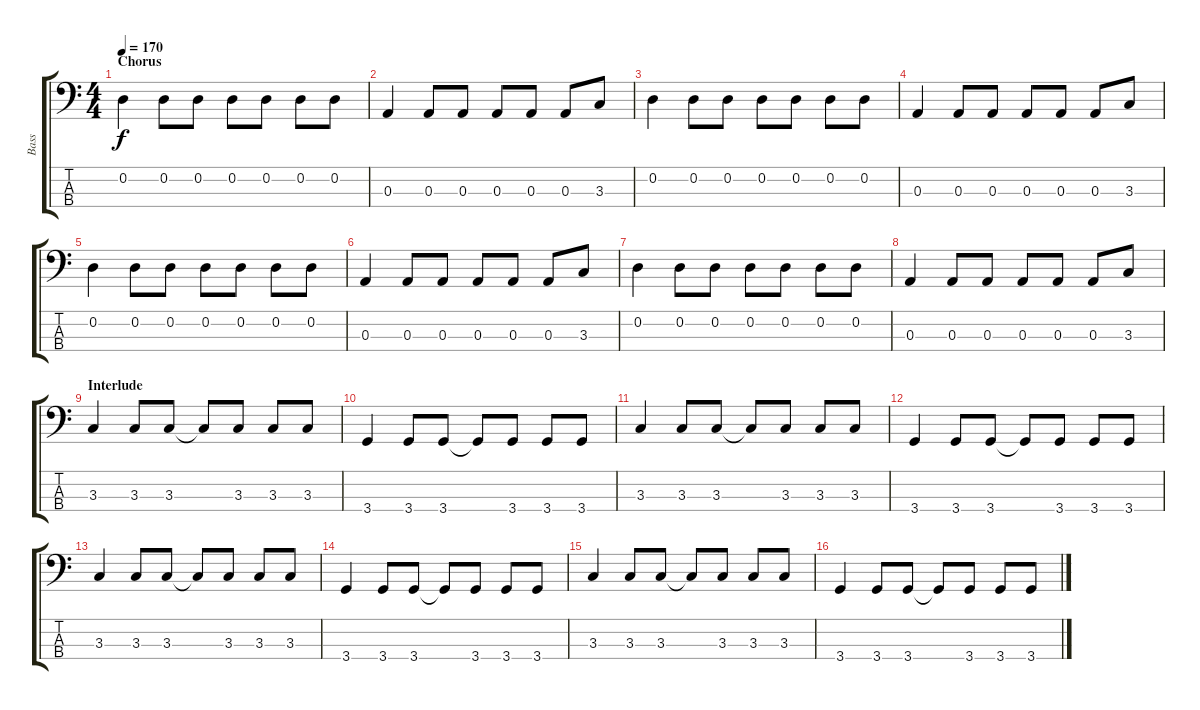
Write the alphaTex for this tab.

\track ("Bass" "Bass") {instrument electricbassfinger}
\staff {score tabs}
\tuning (G2 D2 A1 E1) {hide}
\ts (4 4)
\section ("" "Chorus")
\tempo 170
\clef f4
\ks c
0.2.4{dy f} 0.2.8 0.2.8 0.2.8 0.2.8 0.2.8 0.2.8 |
0.3.4 0.3.8 0.3.8 0.3.8 0.3.8 0.3.8 3.3.8 |
0.2.4 0.2.8 0.2.8 0.2.8 0.2.8 0.2.8 0.2.8 |
0.3.4 0.3.8 0.3.8 0.3.8 0.3.8 0.3.8 3.3.8 |
0.2.4 0.2.8 0.2.8 0.2.8 0.2.8 0.2.8 0.2.8 |
0.3.4 0.3.8 0.3.8 0.3.8 0.3.8 0.3.8 3.3.8 |
0.2.4 0.2.8 0.2.8 0.2.8 0.2.8 0.2.8 0.2.8 |
0.3.4 0.3.8 0.3.8 0.3.8 0.3.8 0.3.8 3.3.8 |
\section ("" "Interlude")
3.3.4 3.3.8 3.3.8 3.3{t}.8 3.3.8 3.3.8 3.3.8 |
3.4.4 3.4.8 3.4.8 3.4{t}.8 3.4.8 3.4.8 3.4.8 |
3.3.4 3.3.8 3.3.8 3.3{t}.8 3.3.8 3.3.8 3.3.8 |
3.4.4 3.4.8 3.4.8 3.4{t}.8 3.4.8 3.4.8 3.4.8 |
3.3.4 3.3.8 3.3.8 3.3{t}.8 3.3.8 3.3.8 3.3.8 |
3.4.4 3.4.8 3.4.8 3.4{t}.8 3.4.8 3.4.8 3.4.8 |
3.3.4 3.3.8 3.3.8 3.3{t}.8 3.3.8 3.3.8 3.3.8 |
3.4.4 3.4.8 3.4.8 3.4{t}.8 3.4.8 3.4.8 3.4.8
